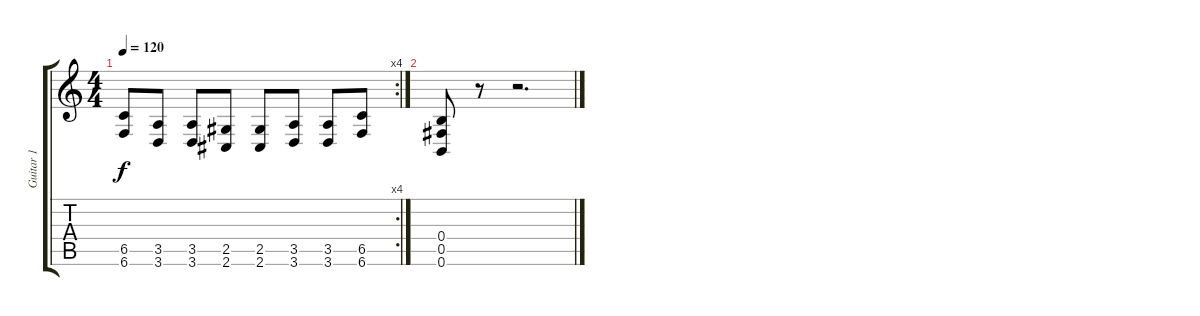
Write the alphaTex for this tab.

\track ("Guitar 1" "Guitar 1") {instrument distortionguitar}
\staff {score tabs}
\tuning (Db4 Ab3 E3 B2 Gb2 B1) {hide}
\rc 4
\ts (4 4)
\tempo 120
\clef g2
\ks c
(6.5 6.6).8{dy f} (3.5 3.6).8 (3.5 3.6).8 (2.5 2.6).8 (2.5 2.6).8 (3.5 3.6).8 (3.5 3.6).8 (6.5 6.6).8 |
(0.4 0.5 0.6).8 r.8 r.2{d}
